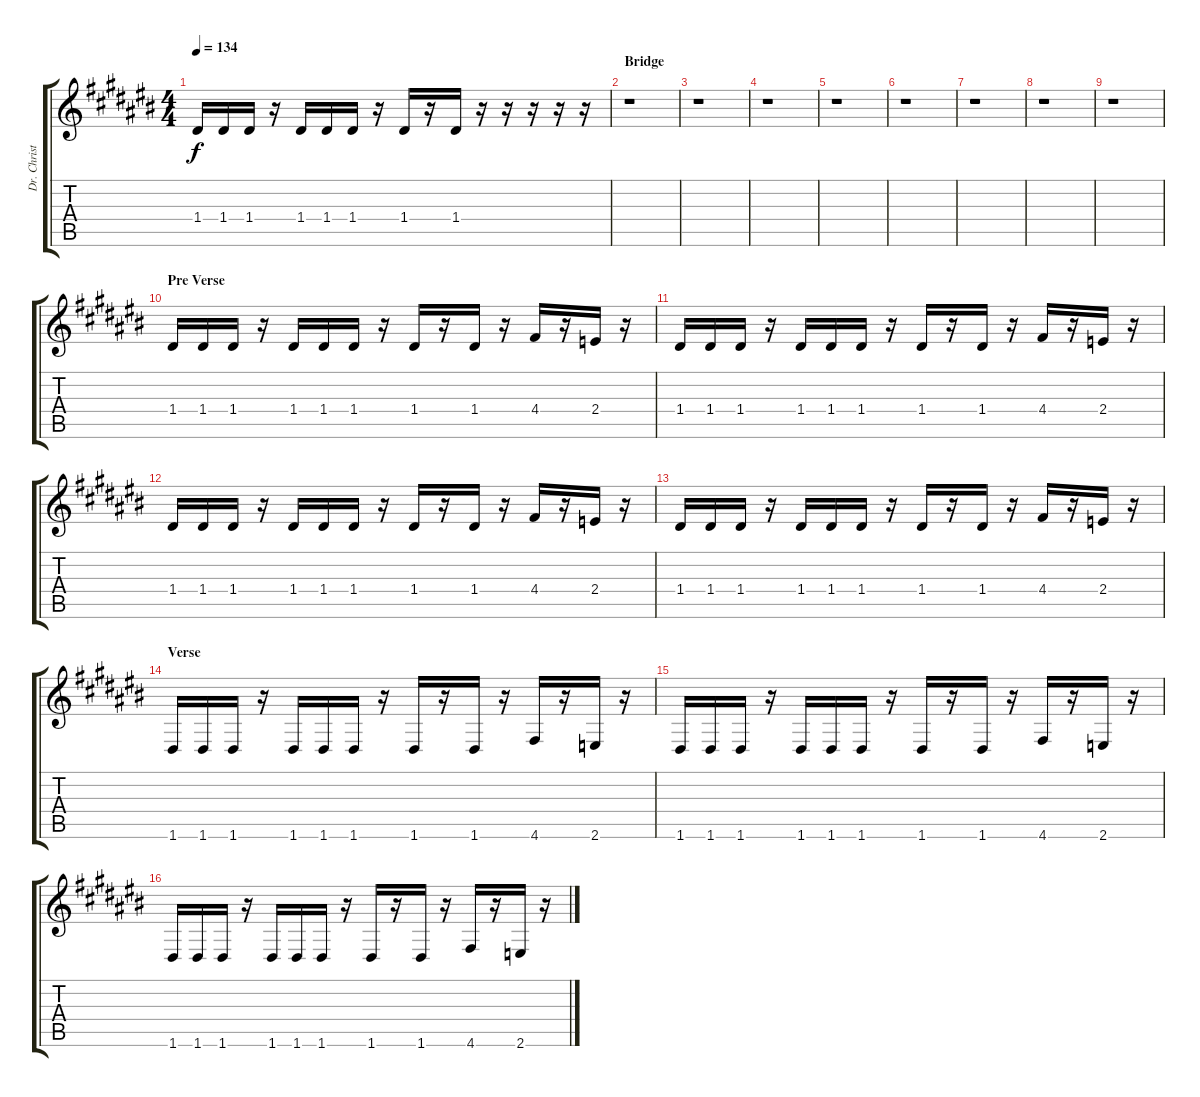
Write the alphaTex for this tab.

\track ("Dr. Christian Lorenz - Keyboard II" "Dr. Christ") {instrument synthbass1}
\staff {score tabs}
\tuning (E4 B3 G3 D3 A2 D2) {hide}
\ts (4 4)
\tempo 134
\clef g2
\ks c#
1.4.16{dy f} 1.4.16 1.4.16 r.16 1.4.16 1.4.16 1.4.16 r.16 1.4.16 r.16 1.4.16 r.16 r.16 r.16 r.16 r.16 |
\section ("" "Bridge")
r.1 |
r.1 |
r.1 |
r.1 |
r.1 |
r.1 |
r.1 |
r.1 |
\section ("" "Pre Verse")
1.4.16 1.4.16 1.4.16 r.16 1.4.16 1.4.16 1.4.16 r.16 1.4.16 r.16 1.4.16 r.16 4.4.16 r.16 2.4.16 r.16 |
1.4.16 1.4.16 1.4.16 r.16 1.4.16 1.4.16 1.4.16 r.16 1.4.16 r.16 1.4.16 r.16 4.4.16 r.16 2.4.16 r.16 |
1.4.16 1.4.16 1.4.16 r.16 1.4.16 1.4.16 1.4.16 r.16 1.4.16 r.16 1.4.16 r.16 4.4.16 r.16 2.4.16 r.16 |
1.4.16 1.4.16 1.4.16 r.16 1.4.16 1.4.16 1.4.16 r.16 1.4.16 r.16 1.4.16 r.16 4.4.16 r.16 2.4.16 r.16 |
\section ("" "Verse")
1.6.16{volume 8} 1.6.16 1.6.16 r.16 1.6.16 1.6.16 1.6.16 r.16 1.6.16 r.16 1.6.16 r.16 4.6.16 r.16 2.6.16 r.16 |
1.6.16 1.6.16 1.6.16 r.16 1.6.16 1.6.16 1.6.16 r.16 1.6.16 r.16 1.6.16 r.16 4.6.16 r.16 2.6.16 r.16 |
1.6.16 1.6.16 1.6.16 r.16 1.6.16 1.6.16 1.6.16 r.16 1.6.16 r.16 1.6.16 r.16 4.6.16 r.16 2.6.16 r.16
